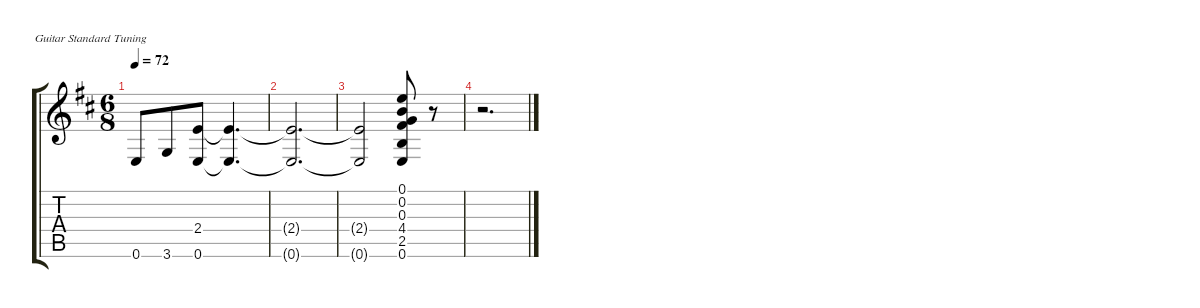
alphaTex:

\defaultSystemsLayout 4
\hideDynamics
\bracketExtendMode groupsimilarinstruments
\singleTrackTrackNamePolicy hidden
\multiTrackTrackNamePolicy hidden
\firstSystemTrackNameMode fullname
\firstSystemTrackNameOrientation horizontal
\otherSystemsTrackNameOrientation horizontal
\track ("Guitar1" "guitar1") {defaultSystemsLayout 8 instrument electricguitarjazz}
\staff {score tabs}
\tuning (E4 B3 G3 D3 A2 E2)
\ts (6 8)
\tempo 72
\clef g2
\ks bminor
0.6{acc forcenatural}.8{dy mf beam Up} 3.6{acc forcenatural}.8{beam Up} (0.6{acc forcenatural} 2.4{acc forcenatural}).8{beam Up} (0.6{t acc forcenatural} 2.4{t acc forcenatural}).4{d beam Up} |
(0.6{t acc forcenatural} 2.4{t acc forcenatural}).2{d beam Up} |
(0.6{t acc forcenatural} 2.4{t acc forcenatural}).2{beam Up} (2.5{acc forcenatural} 4.4{acc #} 0.3{acc forcenatural} 0.6{acc forcenatural} 0.2{acc forcenatural} 0.1{acc forcenatural}).8{beam Up} r.8{beam Up} |
r.2{d beam Down}
